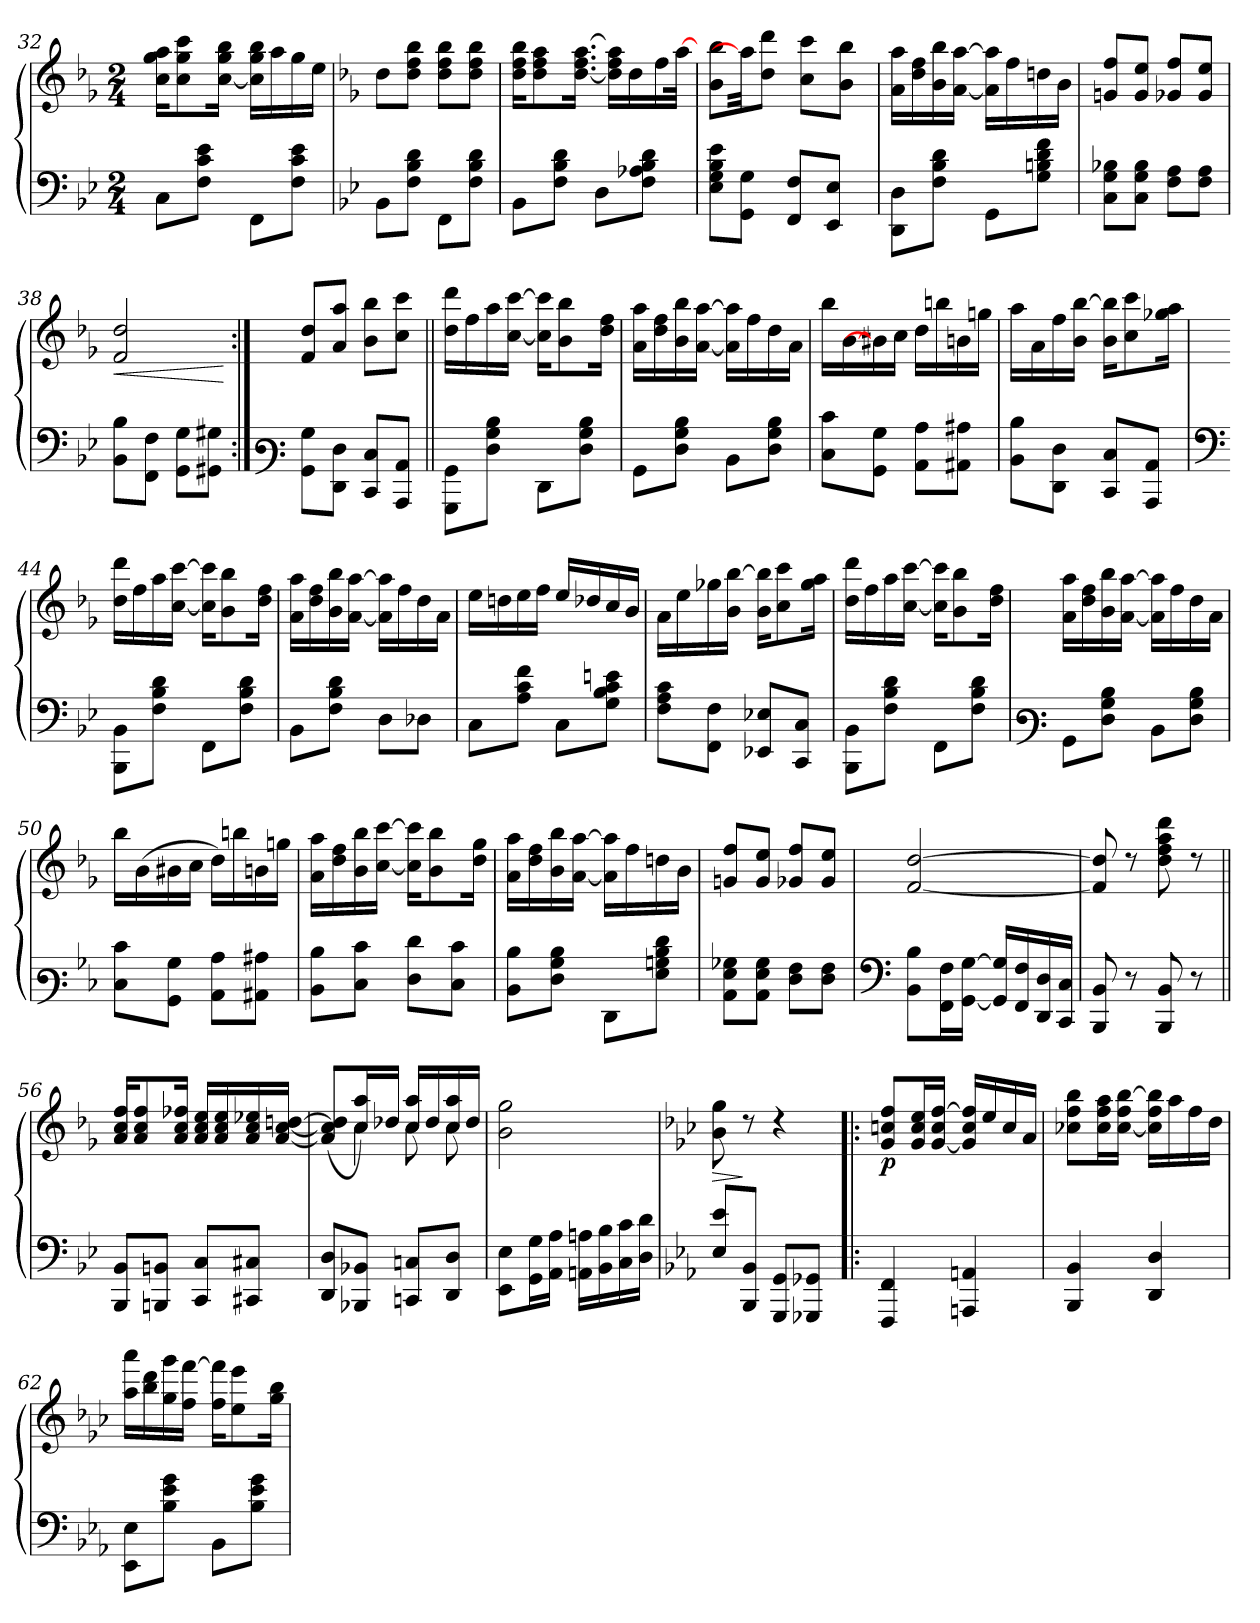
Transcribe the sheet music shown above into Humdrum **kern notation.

**kern	**kern	**dynam
*part1	*part1	*part1
*staff2	*staff1	*staff1/2
*clefF4	*clefG3	*
*k[b-e-]	*k[b-e-]	*
*M2/4	*M2/4	*
=32	=32	=32
8C\L	16a\ 16ee-\ 16ff\KL	.
.	8a\ 8ee-\ 8aa\	.
8F\ 8c\ 8e-\J	.	.
.	[<16a\ 16ee-\ 16gg\Jk	.
8FF\L	16a\] 16ee-\ 16gg\LL	.
.	16ff\	.
8F\ 8c\ 8e-\J	16ee-\	.
.	16cc\JJ	.
!!LO:PB:g=z
=33	=33	=33
*k[b-e-]	*k[b-e-]	*
8BB-\L	8b-\L	.
8F\ 8B-\ 8d\J	8b-\ 8dd\ 8gg\J	.
8FF\L	8b-\ 8dd\ 8gg\L	.
8F\ 8B-\ 8d\J	8b-\ 8dd\ 8gg\J	.
=34	=34	=34
8BB-\L	16b-\ 16dd\ 16gg\KL	.
.	8b-\ 8dd\ 8ff\	.
8F\ 8B-\ 8d\J	.	.
.	[<16.b-\ 16.dd\ [>16.ff\Jk	.
8D\L	.	.
.	16b-\] 16dd\ 16ff\]LL	.
.	16b-\	.
8F\ 8A-X\ 8B-\ 8d\J	.	.
.	16dd\	.
.	[32ff\JJ	.
=35	=35	=35
8E-\ 8G\ 8B-\ 8e-\L	8g\ 8gg\L	.
8GG\ 8G\J	32ff\JJ]	.
.	8b-\ 8bb-\J	.
8FF/ 8F/L	.	.
.	8a\ 8aa\L	.
8EE-/ 8E-/J	.	.
.	8g\ 8gg\J	.
32ryy	.	.
=36	=36	=36
8DD\ 8D\L	16f\ 16ff\LL	.
.	16b-\ 16dd\	.
8F\ 8B-\ 8d\J	16g\ 16gg\	.
.	[<16f\ [>16ff\JJ	.
8GG\L	16f\] 16ff\]LL	.
.	16dd\	.
8G\ 8Bn\ 8d\ 8f\J	16bn\	.
.	16g\JJ	.
=37	=37	=37
8C\ 8G\ 8B-X\L	8en/ 8dd/L	.
8C\ 8G\ 8B-\J	8e/ 8cc/J	.
8F\ 8A\L	8e-X/ 8dd/L	.
8F\ 8A\J	8e-/ 8cc/J	.
=38	=38	=38
!	!	!LO:HP:b
8BB-\ 8B-\L	2d/ 2b-/	<
8FF\ 8F\J	.	.
8GG\ 8G\L	.	.
8GG#X\ 8G#X\J	.	.
.	.	[
!!LO:LB:g=z
=39:|!	=39:|!	=39:|!
*clefF3	*	*
8BB-\ 8B-\L	8d/ 8b-/L	.
8FF\ 8F\J	8f/ 8ff/J	.
8EE-/ 8E-/L	8g\ 8gg\L	.
8CC/ 8C/J	8a\ 8aa\J	.
=40||	=40||	=40||
8BBB-\ 8BB-\L	16b-\ 16bb-\LL	.
.	16dd\	.
8F\ 8B-\ 8d\J	16ff\	.
.	[<16a\ [>16aa\JJ	.
8FF\L	16a\] 16aa\]KL	.
.	8g\ 8gg\	.
8F\ 8B-\ 8d\J	.	.
.	16b-\ 16dd\Jk	.
=41	=41	=41
8BB-\L	16f\ 16ff\LL	.
.	16b-\ 16dd\	.
8F\ 8B-\ 8d\J	16g\ 16gg\	.
.	[<16f\ [>16ff\JJ	.
8D\L	16f\] 16ff\]LL	.
.	16dd\	.
8F\ 8B-\ 8d\J	16b-\	.
.	16f\JJ	.
=42	=42	=42
8E-\ 8e-\L	16gg\LL	.
.	[>16g\	.
8BB-\ 8B-\J	16g#X\]	.
.	16a\JJ	.
8C\ 8c\L	16b-\LL	.
.	16ggn\	.
8C#X\ 8c#X\J	16gn\	.
.	16een\JJ	.
=43	=43	=43
8D\ 8d\L	16ff\LL	.
.	16f\	.
8FF\ 8F\J	16dd\	.
.	16g\ [>16gg\JJ	.
8EE-/ 8E-/L	16g\ 16gg\]KL	.
.	8a\ 8aa\	.
8CC/ 8C/J	.	.
.	16ee-X\ 16ff\Jk	.
!!LO:LB:g=z
=44	=44	=44
*clefF4	*	*
8BBB-\ 8BB-\L	16b-\ 16bb-\LL	.
.	16dd\	.
8F\ 8B-\ 8d\J	16ff\	.
.	[<16a\ [>16aa\JJ	.
8FF\L	16a\] 16aa\]KL	.
.	8g\ 8gg\	.
8F\ 8B-\ 8d\J	.	.
.	16b-\ 16dd\Jk	.
=45	=45	=45
8BB-\L	16f\ 16ff\LL	.
.	16b-\ 16dd\	.
8F\ 8B-\ 8d\J	16g\ 16gg\	.
.	[<16f\ [>16ff\JJ	.
8D\L	16f\] 16ff\]LL	.
.	16dd\	.
8D-X\J	16b-\	.
.	16f\JJ	.
=46	=46	=46
8C\L	16cc\LL	.
.	16bn\	.
8A\ 8c\ 8f\J	16cc\	.
.	16dd\JJ	.
8C\L	16cc/LL	.
.	16b-X/	.
8G\ 8B-\ 8c\ 8en\J	16a/	.
.	16g/JJ	.
=47	=47	=47
8F\ 8A\ 8c\L	16f\LL	.
.	16cc\	.
8FF\ 8F\J	16ee-X\	.
.	16g\ [>16gg\JJ	.
8EE-X/ 8E-X/L	16g\ 16gg\]KL	.
.	8a\ 8aa\	.
8CC/ 8C/J	.	.
.	16ee-\ 16ff\Jk	.
=48	=48	=48
8BBB-\ 8BB-\L	16b-\ 16bb-\LL	.
.	16dd\	.
8F\ 8B-\ 8d\J	16ff\	.
.	[<16a\ [>16aa\JJ	.
8FF\L	16a\] 16aa\]KL	.
.	8g\ 8gg\	.
8F\ 8B-\ 8d\J	.	.
.	16b-\ 16dd\Jk	.
!!LO:LB:g=z
=49	=49	=49
*clefF3	*	*
8BB-\L	16f\ 16ff\LL	.
.	16b-\ 16dd\	.
8F\ 8B-\ 8d\J	16g\ 16gg\	.
.	[<16f\ [>16ff\JJ	.
8D\L	16f\] 16ff\]LL	.
.	16dd\	.
8F\ 8B-\ 8d\J	16b-\	.
.	16f\JJ	.
=50	=50	=50
8E-\ 8e-\L	16gg\LL	.
.	(>16g\	.
8BB-\ 8B-\J	16g#X\	.
.	16a\JJ	.
8C\ 8c\L	16b-\LL)	.
.	16ggn\	.
8C#X\ 8c#X\J	16gn\	.
.	16een\JJ	.
=51	=51	=51
8D\ 8d\L	16f\ 16ff\LL	.
.	16b-\ 16dd\	.
8E-\ 8e-\J	16g\ 16gg\	.
.	[<16a\ [>16aa\JJ	.
8F\ 8f\L	16a\] 16aa\]KL	.
.	8g\ 8gg\	.
8E-\ 8e-\J	.	.
.	16b-\ 16ee-\Jk	.
=52	=52	=52
8D\ 8d\L	16f\ 16ff\LL	.
.	16b-\ 16dd\	.
8F\ 8B-\ 8d\J	16g\ 16gg\	.
.	[<16f\ [>16ff\JJ	.
8FF\L	16f\] 16ff\]LL	.
.	16dd\	.
8G\ 8Bn\ 8d\ 8f\J	16bn\	.
.	16g\JJ	.
=53	=53	=53
8C\ 8G\ 8B-X\L	8en/ 8dd/L	.
8C\ 8G\ 8B-\J	8e/ 8cc/J	.
8F\ 8A\L	8e-X/ 8dd/L	.
8F\ 8A\J	8e-/ 8cc/J	.
!!LO:LB:g=z
=54	=54	=54
*clefF4	*	*
8BB-\ 8B-\L	[<2d/ [>2b-/	.
16FF\ 16F\L	.	.
[<16GG\ [>16G\JJ	.	.
16GG/] 16G/]LL	.	.
16FF/ 16F/	.	.
16DD/ 16D/	.	.
16CC/ 16C/JJ	.	.
=55	=55	=55
8BBB-/ 8BB-/	8d/] 8b-/]	.
8r	8rb	.
8BBB-/ 8BB-/	8b-\ 8dd\ 8ff\ 8bb-\	.
8r	8rb	.
=56||	=56||	=56||
8BBB-/ 8BB-/L	16f/ 16a/ 16dd/KL	.
.	8f/ 8a/ 8dd/	.
8BBBn/ 8BBn/J	.	.
.	16f/ 16a/ 16dd-X/Jk	.
8CC/ 8C/L	16f/ 16a/ 16cc/LL	.
.	16f/ 16a/ 16cc/	.
8CC#X/ 8C#X/J	16f/ 16a/ 16cc-X/	.
.	[>16f/ [>16a/ [>16b/JJ	.
=57	=57	=57
*	*^	*
*	*	*^	*
8DD/ 8D/L	(<8f/] 8a/] 8b/]L	8ryy	4ryy	.
8BBB-X/ 8BB-X/J	16a/ 16ff/L)	4a\	.	.
.	16b-/JJ	.	.	.
8CCn/ 8Cn/L	16a/ 16ff/LL	.	8a\	.
.	16b-/	.	.	.
8DD/ 8D/J	16a/ 16ff/	8a\	8ryy	.
.	16b-/JJ	.	.	.
*	*v	*v	*v	*
=58	=58	=58
8EE-\ 8E-\L	2g\ 2ee-\	.
16GG\ 16G\L	.	.
16AA\ 16A\JJ	.	.
16AAn\ 16An\LL	.	.
16BB-\ 16B-\	.	.
16C\ 16c\	.	.
16D\ 16d\JJ	.	.
!!LO:LB:g=z
=59	=59	=59
*k[b-e-a-]	*k[b-e-a-]	*
!	!	!LO:HP:b
8E-/ 8e-/L	8g\ 8ee-\	>
8BBB-/ 8BB-/J	8rb	]
8GGG/ 8GG/L	4rb	.
8GGG-X/ 8GG-X/J	.	.
=60!|:	=60!|:	=60!|:
!	!	!LO:DY:b
4FFF/ 4FF/	8e-/ 8an/ 8dd/L	p
.	16e-/ 16a/ 16cc/L	.
.	[<16e-/ 16a/ [>16dd/JJ	.
4AAAn/ 4AAn/	16e-/] 16a/ 16dd/]LL	.
.	16cc/	.
.	16a/	.
.	16f/JJ	.
=61	=61	=61
4BBB-/ 4BB-/	8a-X\ 8dd\ 8gg\L	.
.	16a-\ 16dd\ 16ff\L	.
.	[<16a-\ 16dd\ [>16gg\JJ	.
4DD/ 4D/	16a-\] 16dd\ 16gg\]LL	.
.	16ff\	.
.	16dd\	.
.	16b-\JJ	.
=62	=62	=62
8EE-\ 8E-\L	16ff\ 16fff\LL	.
.	16gg\ 16bb-\	.
8B-\ 8e-\ 8g\J	16ee-\ 16eee-\	.
.	16dd\ [>16ddd\JJ	.
8BB-\L	16dd\ 16ddd\]KL	.
.	8cc\ 8ccc\	.
8B-\ 8e-\ 8g\J	.	.
.	16ee-\ 16gg\Jk	.
=	=	=
*-	*-	*-
